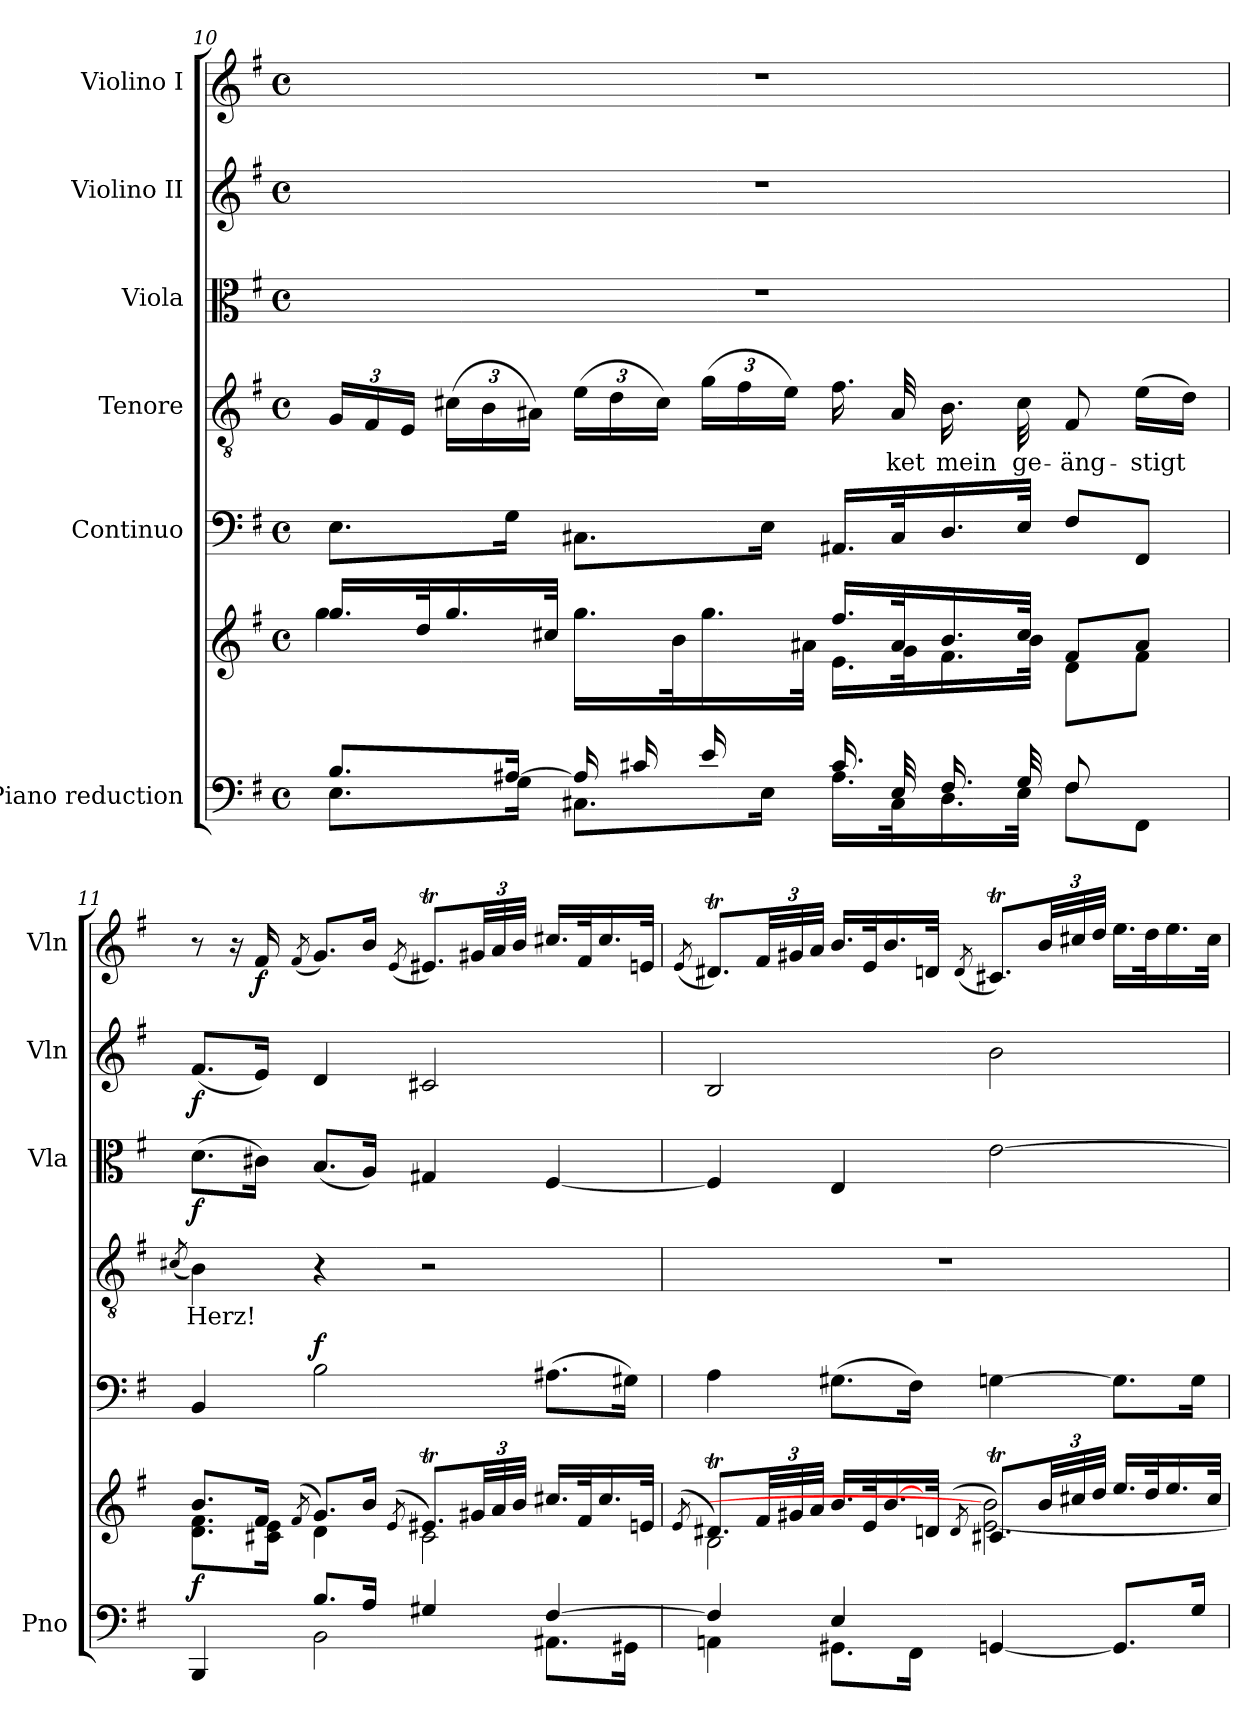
**kern	**kern	**dynam	**kern	**dynam	**kern	**text	**kern	**dynam	**kern	**dynam	**kern	**dynam
*part6	*part6	*part6	*part5	*part5	*part4	*part4	*part3	*part3	*part2	*part2	*part1	*part1
*staff7	*staff6	*staff6/7	*staff5	*staff5	*staff4	*staff4	*staff3	*staff3	*staff2	*staff2	*staff1	*staff1
*I"Piano reduction	*	*	*I"Continuo	*	*I"Tenore	*	*I"Viola	*	*I"Violino II	*	*I"Violino I	*
*I'Pno	*	*	*	*	*	*	*I'Vla	*	*I'Vln	*	*I'Vln	*
*clefF4	*clefG2	*	*clefF4	*	*clefGv2	*	*clefC3	*	*clefG2	*	*clefG2	*
*k[f#]	*k[f#]	*	*k[f#]	*	*k[f#]	*	*k[f#]	*	*k[f#]	*	*k[f#]	*
*M4/4	*M4/4	*	*M4/4	*	*M4/4	*	*M4/4	*	*M4/4	*	*M4/4	*
*met(c)	*met(c)	*	*met(c)	*	*met(c)	*	*met(c)	*	*met(c)	*	*met(c)	*
=10	=10	=10	=10	=10	=10	=10	=10	=10	=10	=10	=10	=10
*^	*^	*	*	*	*	*	*	*	*	*	*	*
*	*	*	*^	*	*	*	*	*	*	*	*	*	*	*
*	*	*	*	*	*	*	*	*Xbrackettup	*	*	*	*	*	*	*
8.B/L	8.E\L	16.gg/LL	4gg\	4..ryy	.	8.E\L	.	24G/LL	.	1r	.	1r	.	1r	.
.	.	.	.	.	.	.	.	24F#/	.	.	.	.	.	.	.
.	.	.	.	.	.	.	.	24E/JJ	.	.	.	.	.	.	.
.	.	32dd/K	.	.	.	.	.	.	.	.	.	.	.	.	.
.	.	16.gg/	.	.	.	.	.	(>24c#X\LL	.	.	.	.	.	.	.
.	.	.	.	.	.	.	.	24B\	.	.	.	.	.	.	.
[16A#X/Jk	16G\Jk	.	.	.	.	16G\Jk	.	.	.	.	.	.	.	.	.
.	.	.	.	.	.	.	.	24A#X\JJ)	.	.	.	.	.	.	.
.	.	32cc#X/JJk	.	.	.	.	.	.	.	.	.	.	.	.	.
16A#/LL]	8.C#X\L	16.gg\LL	4ryy	.	.	8.C#X\L	.	(>24e\LL	.	.	.	.	.	.	.
.	.	.	.	.	.	.	.	24d\	.	.	.	.	.	.	.
16c#X/	.	.	.	.	.	.	.	.	.	.	.	.	.	.	.
.	.	.	.	.	.	.	.	24c#\JJ)	.	.	.	.	.	.	.
.	.	32b\K	.	.	.	.	.	.	.	.	.	.	.	.	.
16e/	.	16.gg\	.	.	.	.	.	(>24g\LL	.	.	.	.	.	.	.
.	.	.	.	.	.	.	.	24f#\	.	.	.	.	.	.	.
16ryy	16E\Jk	.	.	16g\JJ	.	16E\Jk	.	.	.	.	.	.	.	.	.
.	.	.	.	.	.	.	.	24e\JJ)	.	.	.	.	.	.	.
.	.	32a#X\JJk	.	.	.	.	.	.	.	.	.	.	.	.	.
16.c#/LL	16.A#\LL	16.ff#/LL	16.e\LL	4.ryy	.	16.AA#X/LL	.	16.f#\	.	.	.	.	.	.	.
!	!	!	!	!	!	!	!	!	!LO:LY:b	!	!	!	!	!	!
32E/K	32C#\K	32a#/K	32g\K	.	.	32C#/K	.	32A#/	-ket	.	.	.	.	.	.
!	!	!	!	!	!	!	!	!	!LO:LY:b	!	!	!	!	!	!
16.F#/	16.D\	16.b/	16.f#\	.	.	16.D/	.	16.B\	mein	.	.	.	.	.	.
!	!	!	!	!	!	!	!	!	!LO:LY:b	!	!	!	!	!	!
32G/JJk	32E\JJk	32cc#/JJk	32b\JJk	.	.	32E/JJk	.	32c#\	ge-	.	.	.	.	.	.
!	!	!	!	!	!	!	!	!	!LO:LY:b	!	!	!	!	!	!
8F#/L	8F#\L	8f#/L	8d\L	.	.	8F#/L	.	8F#/	-äng-	.	.	.	.	.	.
!	!	!	!	!	!	!	!	!	!LO:LY:b	!	!	!	!	!	!
8ryy	8FF#\J	8a#/J	8f#\J	8e\J	.	8FF#/J	.	(>16e\LL	-stigt	.	.	.	.	.	.
.	.	.	.	.	.	.	.	16d\JJ)	.	.	.	.	.	.	.
*	*	*v	*v	*v	*	*	*	*	*	*	*	*	*	*	*
!!LO:LB:g=z
=11	=11	=11	=11	=11	=11	=11	=11	=11	=11	=11	=11	=11	=11
.	.	.	.	.	.	(<8qc#X/	.	.	.	.	.	.	.
*	*	*^	*	*	*	*	*	*	*	*	*	*	*
!	!	!	!	!LO:DY:b	!	!	!	!LO:LY:b	!	!LO:DY:b	!	!LO:DY:b	!	!
4BBB/	4ryy	8.b/L	8.d\ 8.f#\L	f	4BB/	.	4B\)	Herz!	(>8.d\L	f	(<8.f#/L	f	8r	.
.	.	.	.	.	.	.	.	.	.	.	.	.	16r	.
!	!	!	!	!	!	!	!	!	!	!	!	!	!	!LO:DY:b
.	.	16f#/Jk	16c#X\ 16e\Jk	.	.	.	.	.	16c#X\Jk)	.	16e/Jk)	.	16f#/	f
.	.	(>8qf#/	.	.	.	.	.	.	.	.	.	.	(<8qf#/	.
!	!	!	!	!	!	!LO:DY:a	!	!	!	!	!	!	!	!
8.B/L	2BB\	8.g/L)	4d\	.	2B\	f	4r	.	(<8.B/L	.	4d/	.	8.g/L)	.
16A/Jk	.	16b/Jk	.	.	.	.	.	.	16A/Jk)	.	.	.	16b/Jk	.
.	.	(>8qe/	.	.	.	.	.	.	.	.	.	.	(<8qe/	.
4G#X/	.	8.e#Xt/L)	2c#\	.	.	.	2r	.	4G#X/	.	2c#X/	.	8.e#Xt/L)	.
*	*	*Xbrackettup	*	*	*	*	*	*	*	*	*	*	*Xbrackettup	*
.	.	48g#X/LL	.	.	.	.	.	.	.	.	.	.	48g#X/LL	.
.	.	48a/	.	.	.	.	.	.	.	.	.	.	48a/	.
.	.	48b/JJJ	.	.	.	.	.	.	.	.	.	.	48b/JJJ	.
[4F#/	8.AA#X\L	16.cc#X/LL	.	.	(>8.A#X\L	.	.	.	[4F#/	.	.	.	16.cc#X/LL	.
.	.	32f#/K	.	.	.	.	.	.	.	.	.	.	32f#/K	.
.	.	16.cc#/	.	.	.	.	.	.	.	.	.	.	16.cc#/	.
.	16GG#X\Jk	.	.	.	16G#X\Jk)	.	.	.	.	.	.	.	.	.
.	.	32en/JJk	.	.	.	.	.	.	.	.	.	.	32en/JJk	.
=12	=12	=12	=12	=12	=12	=12	=12	=12	=12	=12	=12	=12	=12	=12
.	.	(>8qe/	.	.	.	.	.	.	.	.	.	.	(<8qe/	.
4F#/]	4AAn\	8.d#Xt/L)	2B\	.	4A\	.	1r	.	4F#/]	.	2B/	.	8.d#Xt/L)	.
.	.	48f#/LL	.	.	.	.	.	.	.	.	.	.	48f#/LL	.
.	.	48g#X/	.	.	.	.	.	.	.	.	.	.	48g#X/	.
.	.	48a/JJJ	.	.	.	.	.	.	.	.	.	.	48a/JJJ	.
4E/	8.GG#X\L	16.b/LL	.	.	(>8.G#X\L	.	.	.	4E/	.	.	.	16.b/LL	.
.	.	32e/K	.	.	.	.	.	.	.	.	.	.	32e/K	.
.	.	[16.b/	.	.	.	.	.	.	.	.	.	.	16.b/	.
.	16FF#\Jk	.	.	.	16F#\Jk)	.	.	.	.	.	.	.	.	.
.	.	32dn/JJk	.	.	.	.	.	.	.	.	.	.	32dn/JJk	.
.	.	(<8qd/	.	.	.	.	.	.	.	.	.	.	(<8qd/	.
[4GGn/	2ryy	8.c#Xt/L)	[2e\ 2b\]	.	[4Gn\	.	.	.	[2e\	.	2b\	.	8.c#Xt/L)	.
.	.	48b/LL	.	.	.	.	.	.	.	.	.	.	48b/LL	.
.	.	48cc#X/	.	.	.	.	.	.	.	.	.	.	48cc#X/	.
.	.	48dd/JJJ	.	.	.	.	.	.	.	.	.	.	48dd/JJJ	.
8.GG/L]	.	16.ee/LL	.	.	8.G\L]	.	.	.	.	.	.	.	16.ee\LL	.
.	.	32dd/K	.	.	.	.	.	.	.	.	.	.	32dd\K	.
.	.	16.ee/	.	.	.	.	.	.	.	.	.	.	16.ee\	.
16G/Jk	.	.	.	.	16G\Jk	.	.	.	.	.	.	.	.	.
.	.	32cc#/JJk	.	.	.	.	.	.	.	.	.	.	32cc#\JJk	.
*v	*v	*	*	*	*	*	*	*	*	*	*	*	*	*
*	*v	*v	*	*	*	*	*	*	*	*	*	*	*
=	=	=	=	=	=	=	=	=	=	=	=	=
*-	*-	*-	*-	*-	*-	*-	*-	*-	*-	*-	*-	*-
